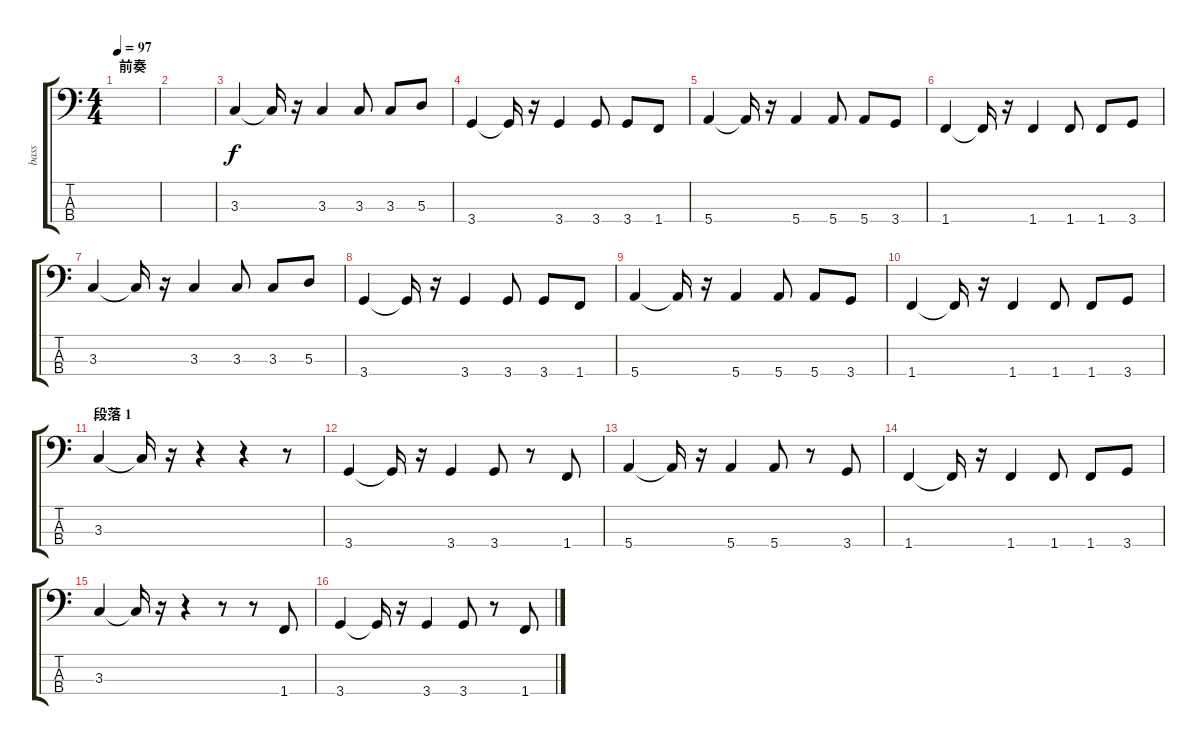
\track ("bass" "bass") {instrument electricbassfinger}
\staff {score tabs}
\tuning (G2 D2 A1 E1) {hide}
\ts (4 4)
\section ("" "前奏")
\tempo 97
\clef f4
\ks c
|
|
3.3.4 3.3{t}.16 r.16 3.3.4 3.3.8 3.3.8 5.3.8 |
3.4.4 3.4{t}.16 r.16 3.4.4 3.4.8 3.4.8 1.4.8 |
5.4.4 5.4{t}.16 r.16 5.4.4 5.4.8 5.4.8 3.4.8 |
1.4.4 1.4{t}.16 r.16 1.4.4 1.4.8 1.4.8 3.4.8 |
3.3.4 3.3{t}.16 r.16 3.3.4 3.3.8 3.3.8 5.3.8 |
3.4.4 3.4{t}.16 r.16 3.4.4 3.4.8 3.4.8 1.4.8 |
5.4.4 5.4{t}.16 r.16 5.4.4 5.4.8 5.4.8 3.4.8 |
1.4.4 1.4{t}.16 r.16 1.4.4 1.4.8 1.4.8 3.4.8 |
\section ("" "段落 1")
3.3.4 3.3{t}.16 r.16 r.4 r.4 r.8 |
3.4.4 3.4{t}.16 r.16 3.4.4 3.4.8 r.8 1.4.8 |
5.4.4 5.4{t}.16 r.16 5.4.4 5.4.8 r.8 3.4.8 |
1.4.4 1.4{t}.16 r.16 1.4.4 1.4.8 1.4.8 3.4.8 |
3.3.4 3.3{t}.16 r.16 r.4 r.8 r.8 1.4.8 |
3.4.4 3.4{t}.16 r.16 3.4.4 3.4.8 r.8 1.4.8
